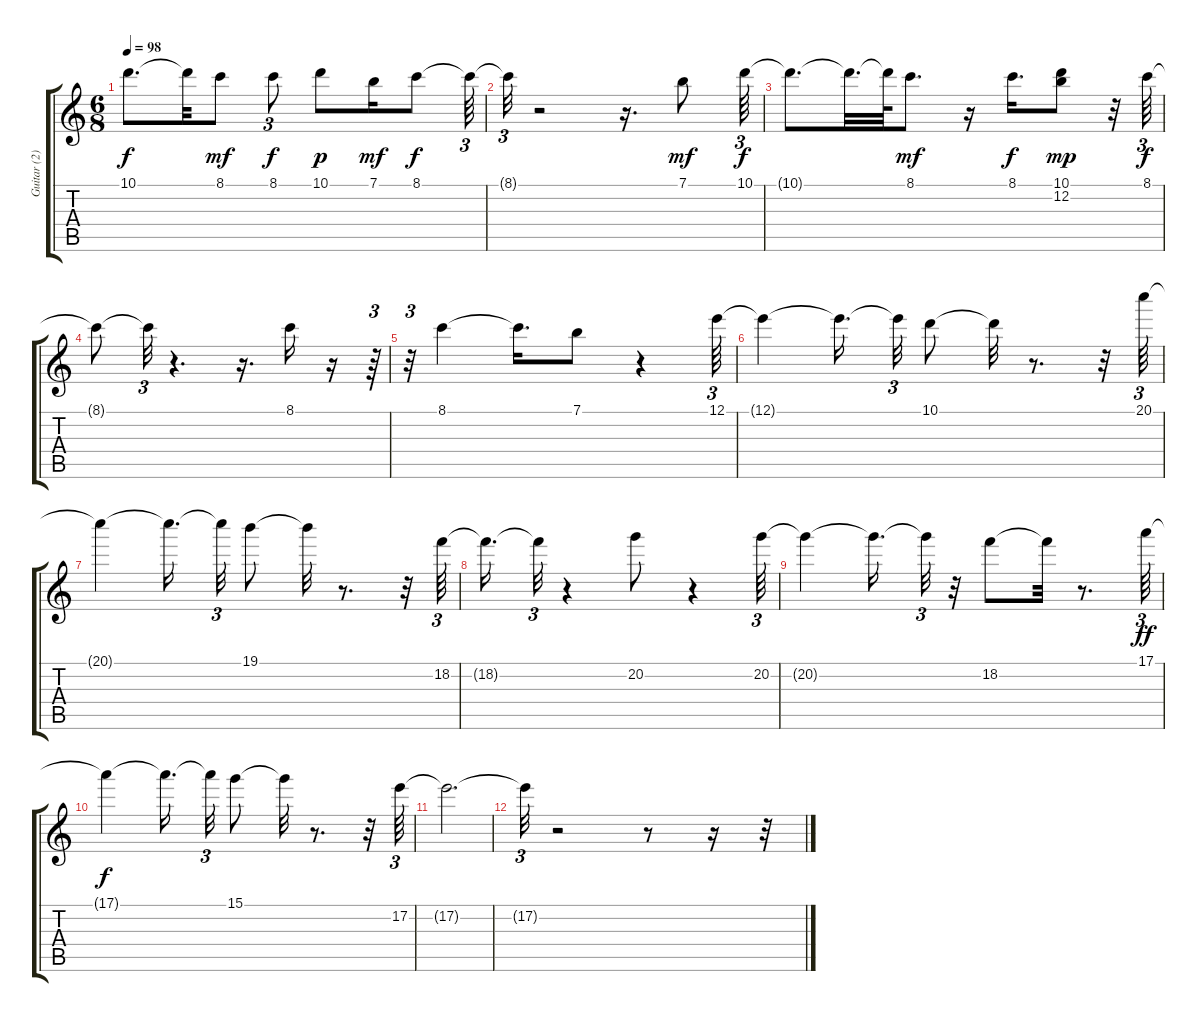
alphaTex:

\track ("Guitar (2)" "Guitar (2)") {instrument distortionguitar}
\staff {score tabs}
\tuning (E4 B3 G3 D3 A2 E2) {hide}
\ts (6 8)
\tempo 98
\clef g2
\ks c
10.1{t}.8{d dy f} 10.1{t}.32 8.1.8{dy mf} 8.1.8{tu (3 2) dy f} 10.1.8{dy p} 7.1.16{dy mf} 8.1.8{dy f} 8.1{t}.64{tu (3 2)} |
8.1{t}.32{tu (3 2)} r.2 r.16{d} 7.1.8{dy mf} 10.1.64{tu (3 2) dy f} |
10.1{t}.8{d} 10.1{t}.32{d} 10.1{t}.64 8.1.8{d dy mf} r.16 8.1.16{d dy f} (10.1 12.2).8{dy mp} r.32 8.1.64{tu (3 2) dy f} |
8.1{t}.8 8.1{t}.32{tu (3 2)} r.4{d} r.16{d} 8.1.16 r.16 r.64{tu (3 2)} |
r.32{tu (3 2)} 8.1.4 8.1{t}.16{d} 7.1.8 r.4 12.1.64{tu (3 2)} |
12.1{t}.4 12.1{t}.16{d beam splitsecondary} 12.1{t}.32{tu (3 2)} 10.1.8 10.1{t}.32 r.8{d} r.32 20.1.64{tu (3 2)} |
20.1{t}.4 20.1{t}.16{d beam splitsecondary} 20.1{t}.32{tu (3 2)} 19.1.8 19.1{t}.32 r.8{d} r.32 18.2.64{tu (3 2)} |
18.2{t}.16{d} 18.2{t}.32{tu (3 2)} r.4 20.2.8 r.4 20.2.64{tu (3 2)} |
20.2{t}.4 20.2{t}.16{d} 20.2{t}.32{tu (3 2)} r.32 18.2.8 18.2{t}.32 r.8{d} 17.1.64{tu (3 2) dy ff} |
17.1{t}.4{dy f} 17.1{t}.16{d beam splitsecondary} 17.1{t}.32{tu (3 2)} 15.1.8 15.1{t}.32 r.8{d} r.32 17.2.64{tu (3 2)} |
17.2{t}.2{d} |
17.2{t}.32{tu (3 2)} r.2 r.8 r.16 r.32
